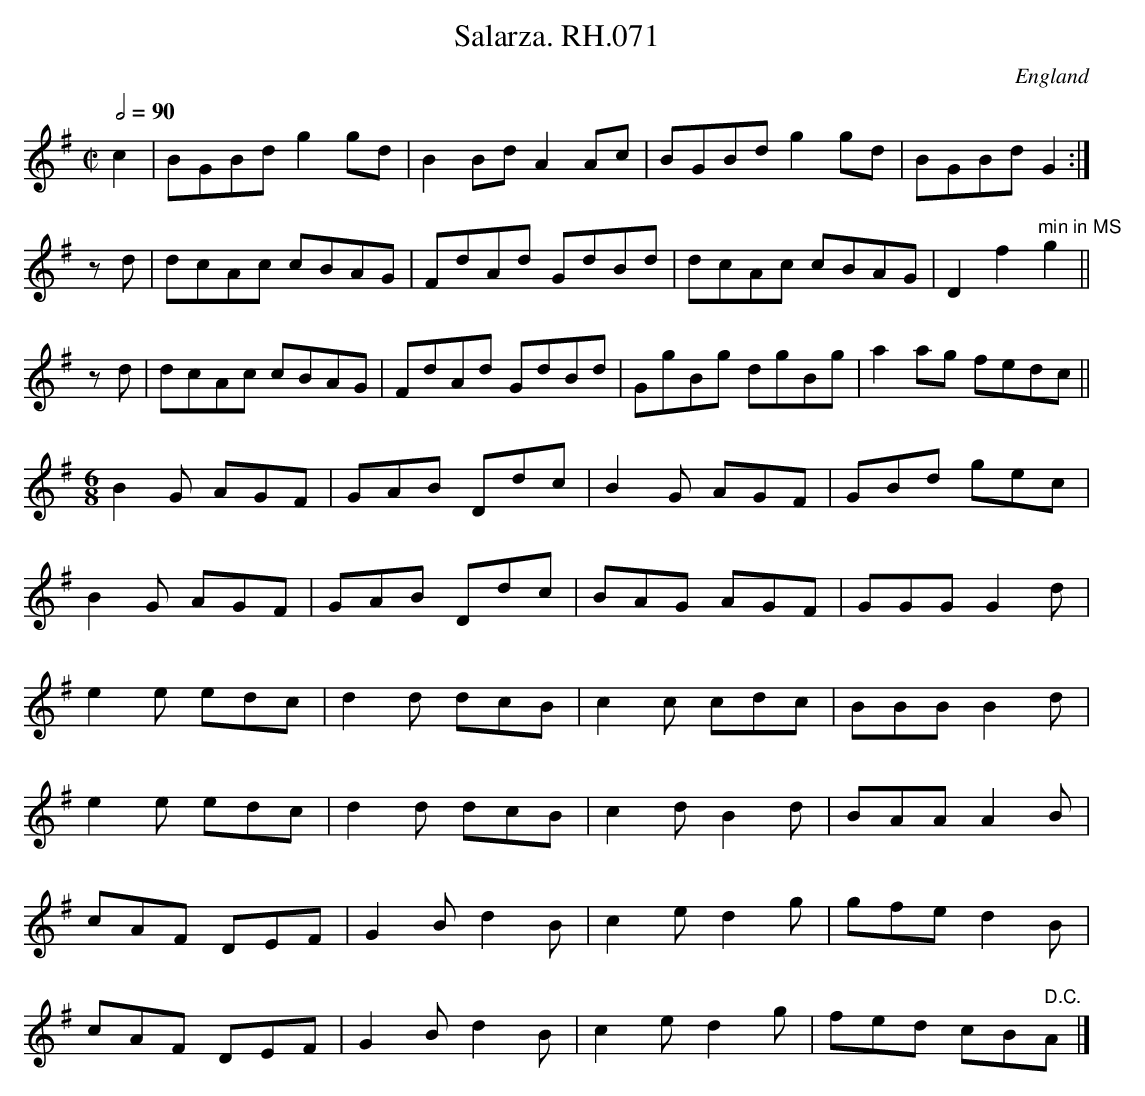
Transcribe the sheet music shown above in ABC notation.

X:1
T:Salarza. RH.071
O:England
M:C|
L:1/8
Q:1/2=90
K:G
c2|BGBd g2gd|B2Bd A2Ac|\
BGBd g2gd|BGBd G2:|
zd|dcAc cBAG|FdAd GdBd|\
dcAc cBAG|D2f2 "min in MS"g2||
zd|dcAc cBAG|FdAd GdBd|\
GgBg dgBg|a2ag fedc||
M:6/8
B2G AGF|GAB Ddc|B2G AGF|GBd gec|
B2G AGF|GAB Ddc|BAG AGF|GGG G2d|
e2e edc|d2d dcB|c2c cdc|BBB B2d|
e2e edc|d2d dcB|c2d B2d|BAA A2B|
cAF DEF|G2B d2B|c2e d2g|gfe d2B|
cAF DEF|G2B d2B|c2e d2g|fed cB" D.C."A|]
